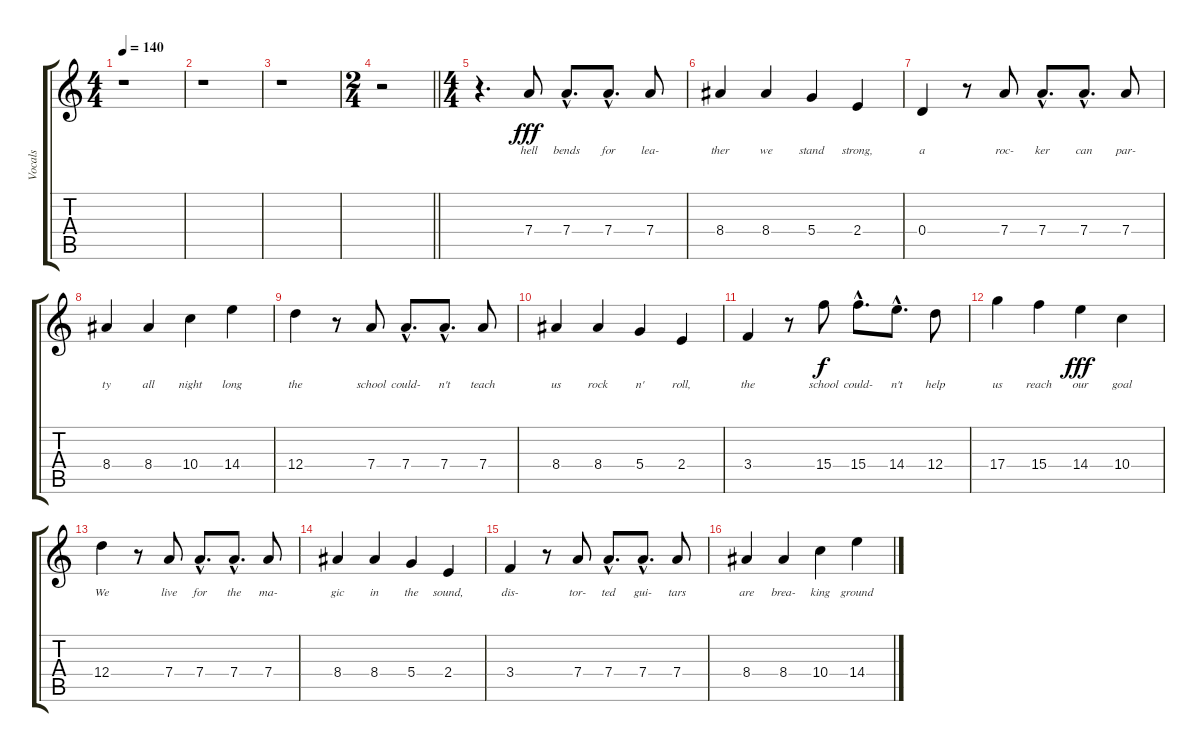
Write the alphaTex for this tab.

\track ("Vocals" "Vocals") {instrument overdrivenguitar}
\staff {score tabs}
\tuning (E4 B3 G3 D3 A2 E2) {hide}
\ts (4 4)
\tempo 140
\clef g2
\ks c
r.1{dy f} |
r.1 |
r.1 |
\ts (2 4)
\barLineRight lightlight
r.2 |
\ts (4 4)
r.4{d} 7.4.8{lyrics (0 "hell") lyrics (1 "") lyrics (2 "") lyrics (3 "") lyrics (4 "") dy fff} 7.4{hac}.8{d lyrics (0 "bends") lyrics (1 "") lyrics (2 "") lyrics (3 "") lyrics (4 "")} 7.4{hac}.8{d lyrics (0 "for") lyrics (1 "") lyrics (2 "") lyrics (3 "") lyrics (4 "")} 7.4.8{lyrics (0 "lea-") lyrics (1 "") lyrics (2 "") lyrics (3 "") lyrics (4 "")} |
8.4.4{lyrics (0 "ther") lyrics (1 "") lyrics (2 "") lyrics (3 "") lyrics (4 "")} 8.4.4{lyrics (0 "we") lyrics (1 "") lyrics (2 "") lyrics (3 "") lyrics (4 "")} 5.4.4{lyrics (0 "stand") lyrics (1 "") lyrics (2 "") lyrics (3 "") lyrics (4 "")} 2.4.4{lyrics (0 "strong,") lyrics (1 "") lyrics (2 "") lyrics (3 "") lyrics (4 "")} |
0.4.4{lyrics (0 "a") lyrics (1 "") lyrics (2 "") lyrics (3 "") lyrics (4 "")} r.8 7.4.8{lyrics (0 "roc-") lyrics (1 "") lyrics (2 "") lyrics (3 "") lyrics (4 "")} 7.4{hac}.8{d lyrics (0 "ker") lyrics (1 "") lyrics (2 "") lyrics (3 "") lyrics (4 "")} 7.4{hac}.8{d lyrics (0 "can") lyrics (1 "") lyrics (2 "") lyrics (3 "") lyrics (4 "")} 7.4.8{lyrics (0 "par-") lyrics (1 "") lyrics (2 "") lyrics (3 "") lyrics (4 "")} |
8.4.4{lyrics (0 "ty") lyrics (1 "") lyrics (2 "") lyrics (3 "") lyrics (4 "")} 8.4.4{lyrics (0 "all") lyrics (1 "") lyrics (2 "") lyrics (3 "") lyrics (4 "")} 10.4.4{lyrics (0 "night") lyrics (1 "") lyrics (2 "") lyrics (3 "") lyrics (4 "")} 14.4.4{lyrics (0 "long") lyrics (1 "") lyrics (2 "") lyrics (3 "") lyrics (4 "")} |
12.4.4{lyrics (0 "the") lyrics (1 "") lyrics (2 "") lyrics (3 "") lyrics (4 "")} r.8 7.4.8{lyrics (0 "school") lyrics (1 "") lyrics (2 "") lyrics (3 "") lyrics (4 "")} 7.4{hac}.8{d lyrics (0 "could-") lyrics (1 "") lyrics (2 "") lyrics (3 "") lyrics (4 "")} 7.4{hac}.8{d lyrics (0 "n't") lyrics (1 "") lyrics (2 "") lyrics (3 "") lyrics (4 "")} 7.4.8{lyrics (0 "teach") lyrics (1 "") lyrics (2 "") lyrics (3 "") lyrics (4 "")} |
8.4.4{lyrics (0 "us") lyrics (1 "") lyrics (2 "") lyrics (3 "") lyrics (4 "")} 8.4.4{lyrics (0 "rock") lyrics (1 "") lyrics (2 "") lyrics (3 "") lyrics (4 "")} 5.4.4{lyrics (0 "n'") lyrics (1 "") lyrics (2 "") lyrics (3 "") lyrics (4 "")} 2.4.4{lyrics (0 "roll,") lyrics (1 "") lyrics (2 "") lyrics (3 "") lyrics (4 "")} |
3.4.4{lyrics (0 "the") lyrics (1 "") lyrics (2 "") lyrics (3 "") lyrics (4 "")} r.8 15.4.8{lyrics (0 "school") lyrics (1 "") lyrics (2 "") lyrics (3 "") lyrics (4 "") dy f} 15.4{hac}.8{d lyrics (0 "could-") lyrics (1 "") lyrics (2 "") lyrics (3 "") lyrics (4 "")} 14.4{hac}.8{d lyrics (0 "n't") lyrics (1 "") lyrics (2 "") lyrics (3 "") lyrics (4 "")} 12.4.8{lyrics (0 "help") lyrics (1 "") lyrics (2 "") lyrics (3 "") lyrics (4 "")} |
17.4.4{lyrics (0 "us") lyrics (1 "") lyrics (2 "") lyrics (3 "") lyrics (4 "")} 15.4.4{lyrics (0 "reach") lyrics (1 "") lyrics (2 "") lyrics (3 "") lyrics (4 "")} 14.4.4{lyrics (0 "our") lyrics (1 "") lyrics (2 "") lyrics (3 "") lyrics (4 "") dy fff} 10.4.4{lyrics (0 "goal") lyrics (1 "") lyrics (2 "") lyrics (3 "") lyrics (4 "")} |
12.4.4{lyrics (0 "We") lyrics (1 "") lyrics (2 "") lyrics (3 "") lyrics (4 "")} r.8 7.4.8{lyrics (0 "live") lyrics (1 "") lyrics (2 "") lyrics (3 "") lyrics (4 "")} 7.4{hac}.8{d lyrics (0 "for") lyrics (1 "") lyrics (2 "") lyrics (3 "") lyrics (4 "")} 7.4{hac}.8{d lyrics (0 "the") lyrics (1 "") lyrics (2 "") lyrics (3 "") lyrics (4 "")} 7.4.8{lyrics (0 "ma-") lyrics (1 "") lyrics (2 "") lyrics (3 "") lyrics (4 "")} |
8.4.4{lyrics (0 "gic") lyrics (1 "") lyrics (2 "") lyrics (3 "") lyrics (4 "")} 8.4.4{lyrics (0 "in") lyrics (1 "") lyrics (2 "") lyrics (3 "") lyrics (4 "")} 5.4.4{lyrics (0 "the") lyrics (1 "") lyrics (2 "") lyrics (3 "") lyrics (4 "")} 2.4.4{lyrics (0 "sound,") lyrics (1 "") lyrics (2 "") lyrics (3 "") lyrics (4 "")} |
3.4.4{lyrics (0 "dis-") lyrics (1 "") lyrics (2 "") lyrics (3 "") lyrics (4 "")} r.8 7.4.8{lyrics (0 "tor-") lyrics (1 "") lyrics (2 "") lyrics (3 "") lyrics (4 "")} 7.4{hac}.8{d lyrics (0 "ted") lyrics (1 "") lyrics (2 "") lyrics (3 "") lyrics (4 "")} 7.4{hac}.8{d lyrics (0 "gui-") lyrics (1 "") lyrics (2 "") lyrics (3 "") lyrics (4 "")} 7.4.8{lyrics (0 "tars") lyrics (1 "") lyrics (2 "") lyrics (3 "") lyrics (4 "")} |
8.4.4{lyrics (0 "are") lyrics (1 "") lyrics (2 "") lyrics (3 "") lyrics (4 "")} 8.4.4{lyrics (0 "brea-") lyrics (1 "") lyrics (2 "") lyrics (3 "") lyrics (4 "")} 10.4.4{lyrics (0 "king") lyrics (1 "") lyrics (2 "") lyrics (3 "") lyrics (4 "")} 14.4.4{lyrics (0 "ground") lyrics (1 "") lyrics (2 "") lyrics (3 "") lyrics (4 "")}
